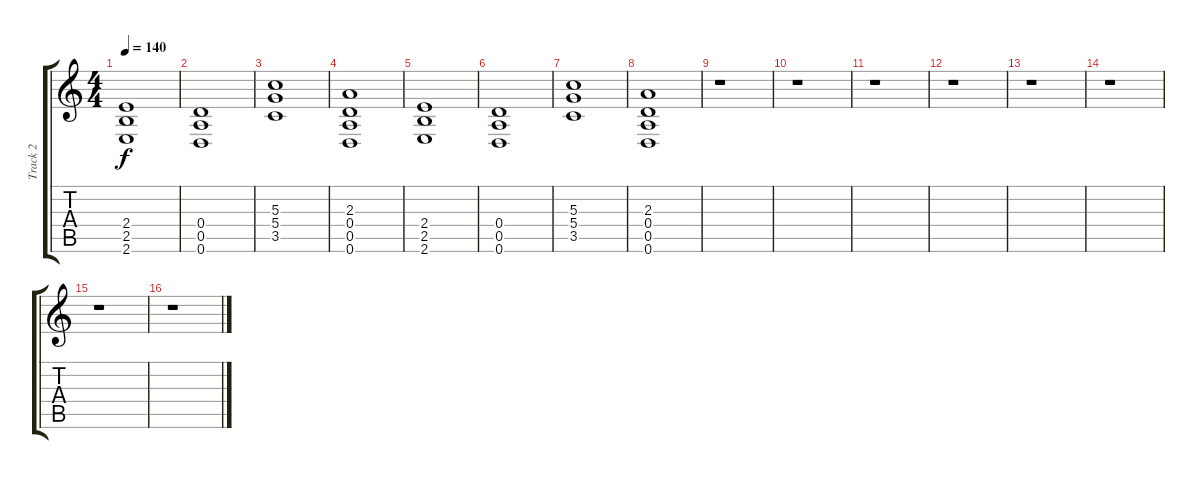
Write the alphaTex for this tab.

\track ("Track 2" "Track 2") {instrument overdrivenguitar}
\staff {score tabs}
\tuning (E4 B3 G3 D3 A2 D2) {hide}
\ts (4 4)
\tempo 140
\clef g2
\ks c
(2.4 2.5 2.6).1{dy f} |
(0.4 0.5 0.6).1 |
(5.3 5.4 3.5).1 |
(2.3 0.4 0.5 0.6).1 |
(2.4 2.5 2.6).1 |
(0.4 0.5 0.6).1 |
(5.3 5.4 3.5).1 |
(2.3 0.4 0.5 0.6).1 |
r.1 |
r.1 |
r.1 |
r.1 |
r.1 |
r.1 |
r.1 |
r.1
